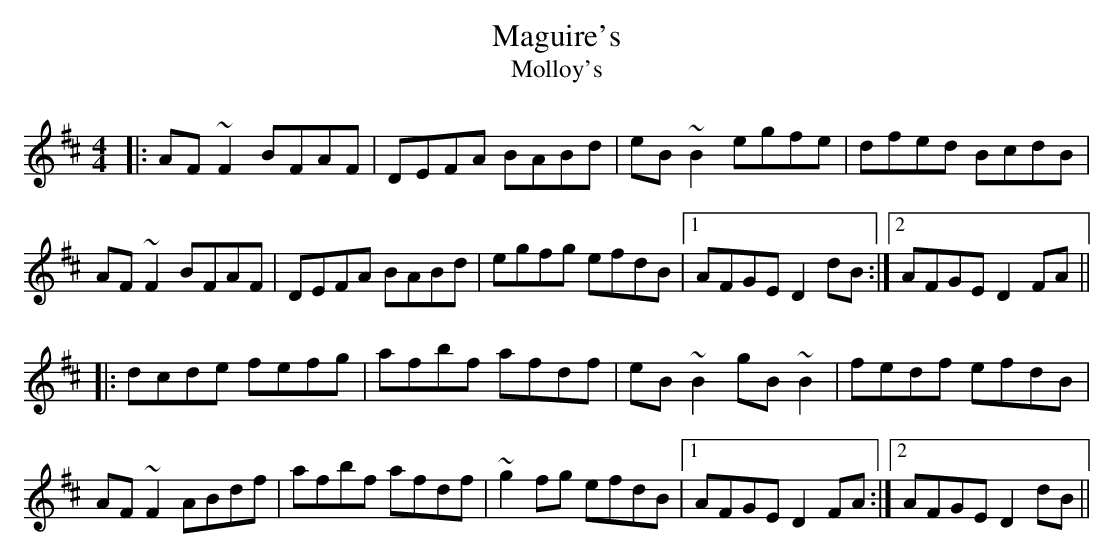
X:1
T:Maguire's
T:Molloy's
M:4/4
L:1/8
K:D
|:AF~F2 BFAF|DEFA BABd|eB~B2 egfe|dfed BcdB|
AF~F2 BFAF|DEFA BABd|egfg efdB|1AFGE D2 dB:|2AFGE D2 FA ||
|:dcde fefg|afbf afdf|eB~B2 gB~B2|fedf efdB|
AF~F2 ABdf|afbf afdf|~g2 fg efdB|1AFGE D2 FA:|2AFGED2dB||
